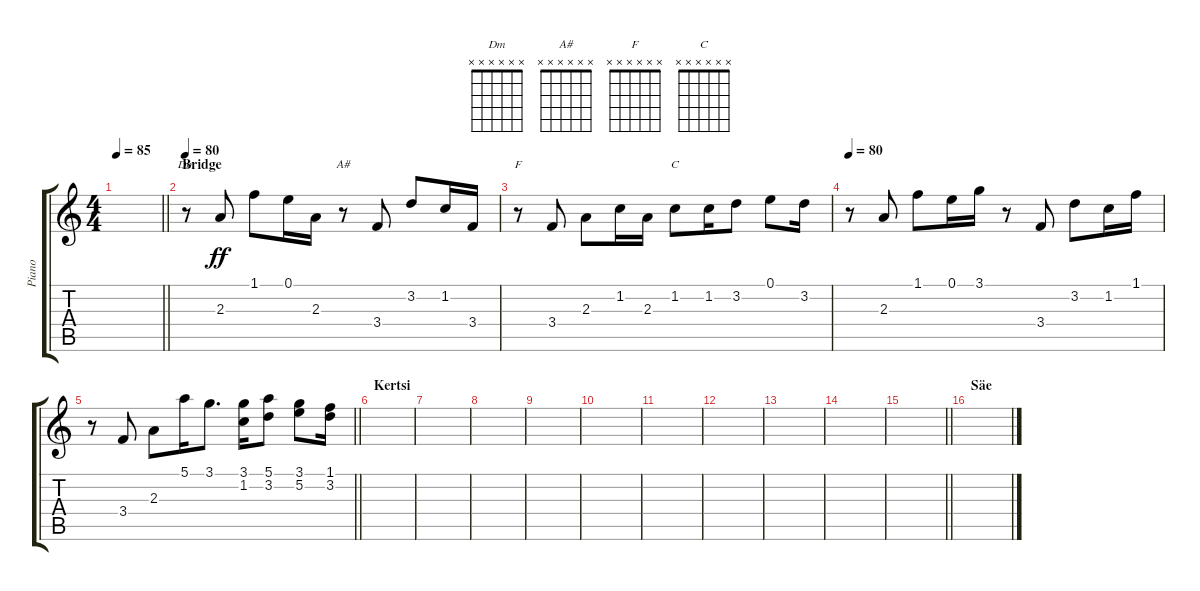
\track ("Piano" "Piano") {instrument acousticgrandpiano}
\staff {score tabs}
\tuning (E5 B4 G4 D4 A3 E3) {hide}
\chord ("Dm" x x x x x x)
\chord ("A#" x x x x x x)
\chord ("F" x x x x x x)
\chord ("C" x x x x x x)
\ts (4 4)
\tempo 85
\clef g2
\barLineRight lightlight
\ks c
|
\section ("" "Bridge")
\tempo 80
r.8{ch "Dm"} 2.3.8{dy ff} 1.1.8 0.1.16 2.3.16 r.8{ch "A#"} 3.4.8 3.2.8 1.2.16 3.4.16 |
r.8{ch "F"} 3.4.8 2.3.8 1.2.16 2.3.16 1.2.8{ch "C"} 1.2.16 3.2.8 0.1.8 3.2.16 |
\tempo 80
r.8 2.3.8 1.1.8 0.1.16 3.1.16 r.8 3.4.8 3.2.8 1.2.16 1.1.16 |
\barLineRight lightlight
r.8 3.4.8 2.3.8 5.1.16 3.1.8{d} (3.1 1.2).16 (5.1 3.2).8 (3.1 5.2).8 (1.1 3.2).16 |
\section ("" "Kertsi")
|
|
|
|
|
|
|
|
|
\barLineRight lightlight
|
\section ("" "Säe")
